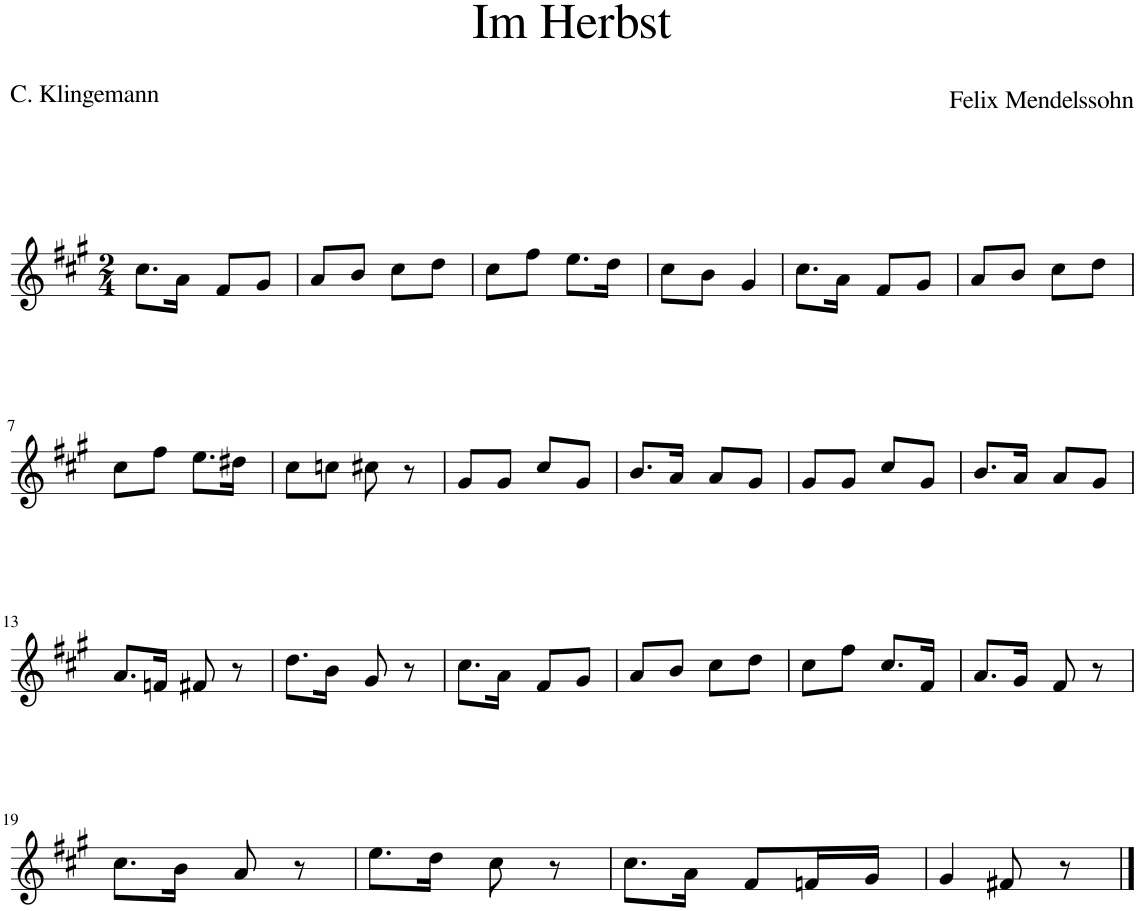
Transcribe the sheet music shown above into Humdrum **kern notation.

**kern
*part1
*staff1
*I"Piano
*I'Pno
*clefG2
*k[f#c#g#]
*M2/4
=1
8.cc#\L
16a\Jk
8f#/L
8g#/J
=2
8a/L
8b/J
8cc#\L
8dd\J
=3
8cc#\L
8ff#\J
8.ee\L
16dd\Jk
=4
8cc#\L
8b\J
4g#/
=5
8.cc#\L
16a\Jk
8f#/L
8g#/J
=6
8a/L
8b/J
8cc#\L
8dd\J
!!LO:LB:g=z
=7
8cc#\L
8ff#\J
8.ee\L
16dd#X\Jk
=8
8cc#\L
8ccn\J
8cc#X\
8r
=9
8g#/L
8g#/J
8cc#/L
8g#/J
=10
8.b/L
16a/Jk
8a/L
8g#/J
=11
8g#/L
8g#/J
8cc#/L
8g#/J
=12
8.b/L
16a/Jk
8a/L
8g#/J
!!LO:LB:g=z
=13
8.a/L
16fn/Jk
8f#X/
8r
=14
8.dd\L
16b\Jk
8g#/
8r
=15
8.cc#\L
16a\Jk
8f#/L
8g#/J
=16
8a/L
8b/J
8cc#\L
8dd\J
=17
8cc#\L
8ff#\J
8.cc#/L
16f#/Jk
=18
8.a/L
16g#/Jk
8f#/
8r
!!LO:LB:g=z
=19
8.cc#\L
16b\Jk
8a/
8r
=20
8.ee\L
16dd\Jk
8cc#\
8r
=21
8.cc#\L
16a\Jk
8f#/L
16fn/L
16g#/JJ
=22
4g#/
8f#X/
8r
==
*-
